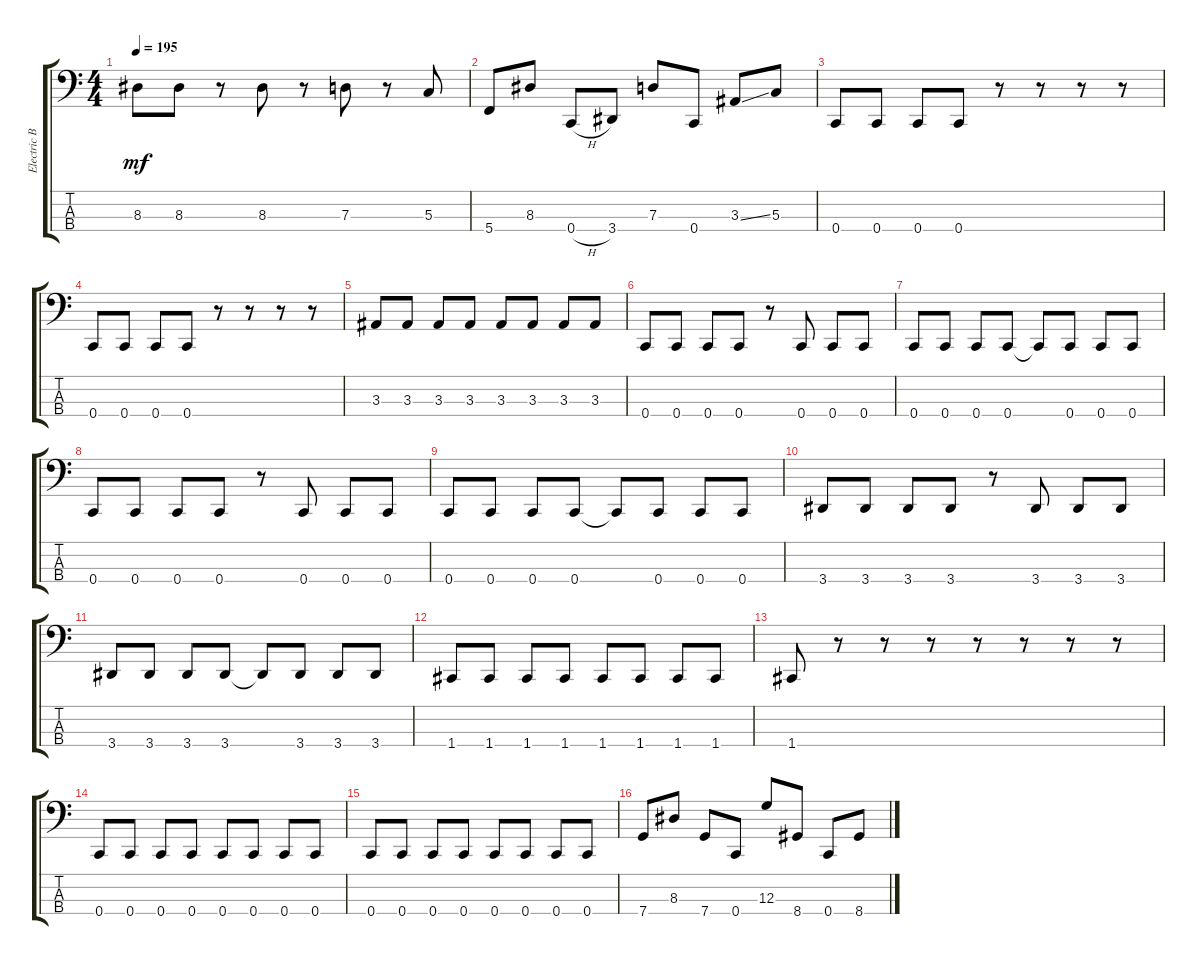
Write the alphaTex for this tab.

\track ("Electric Bass" "Electric B") {instrument electricbassfinger}
\staff {score tabs}
\tuning (F2 C2 G1 C1) {hide}
\ts (4 4)
\tempo 195
\clef f4
\ks c
8.3.8{dy mf} 8.3.8 r.8 8.3.8 r.8 7.3.8 r.8 5.3.8 |
5.4.8 8.3.8 0.4{h}.8 3.4.8 7.3.8 0.4.8 3.3{ss}.8 5.3.8 |
0.4.8 0.4.8 0.4.8 0.4.8 r.8 r.8 r.8 r.8 |
0.4.8 0.4.8 0.4.8 0.4.8 r.8 r.8 r.8 r.8 |
3.3.8 3.3.8 3.3.8 3.3.8 3.3.8 3.3.8 3.3.8 3.3.8 |
0.4.8 0.4.8 0.4.8 0.4.8 r.8 0.4.8 0.4.8 0.4.8 |
0.4.8 0.4.8 0.4.8 0.4.8 0.4{t}.8 0.4.8 0.4.8 0.4.8 |
0.4.8 0.4.8 0.4.8 0.4.8 r.8 0.4.8 0.4.8 0.4.8 |
0.4.8 0.4.8 0.4.8 0.4.8 0.4{t}.8 0.4.8 0.4.8 0.4.8 |
3.4.8 3.4.8 3.4.8 3.4.8 r.8 3.4.8 3.4.8 3.4.8 |
3.4.8 3.4.8 3.4.8 3.4.8 3.4{t}.8 3.4.8 3.4.8 3.4.8 |
1.4.8 1.4.8 1.4.8 1.4.8 1.4.8 1.4.8 1.4.8 1.4.8 |
1.4.8 r.8 r.8 r.8 r.8 r.8 r.8 r.8 |
0.4.8 0.4.8 0.4.8 0.4.8 0.4.8 0.4.8 0.4.8 0.4.8 |
0.4.8 0.4.8 0.4.8 0.4.8 0.4.8 0.4.8 0.4.8 0.4.8 |
7.4.8 8.3.8 7.4.8 0.4.8 12.3.8 8.4.8 0.4.8 8.4{ss}.8
